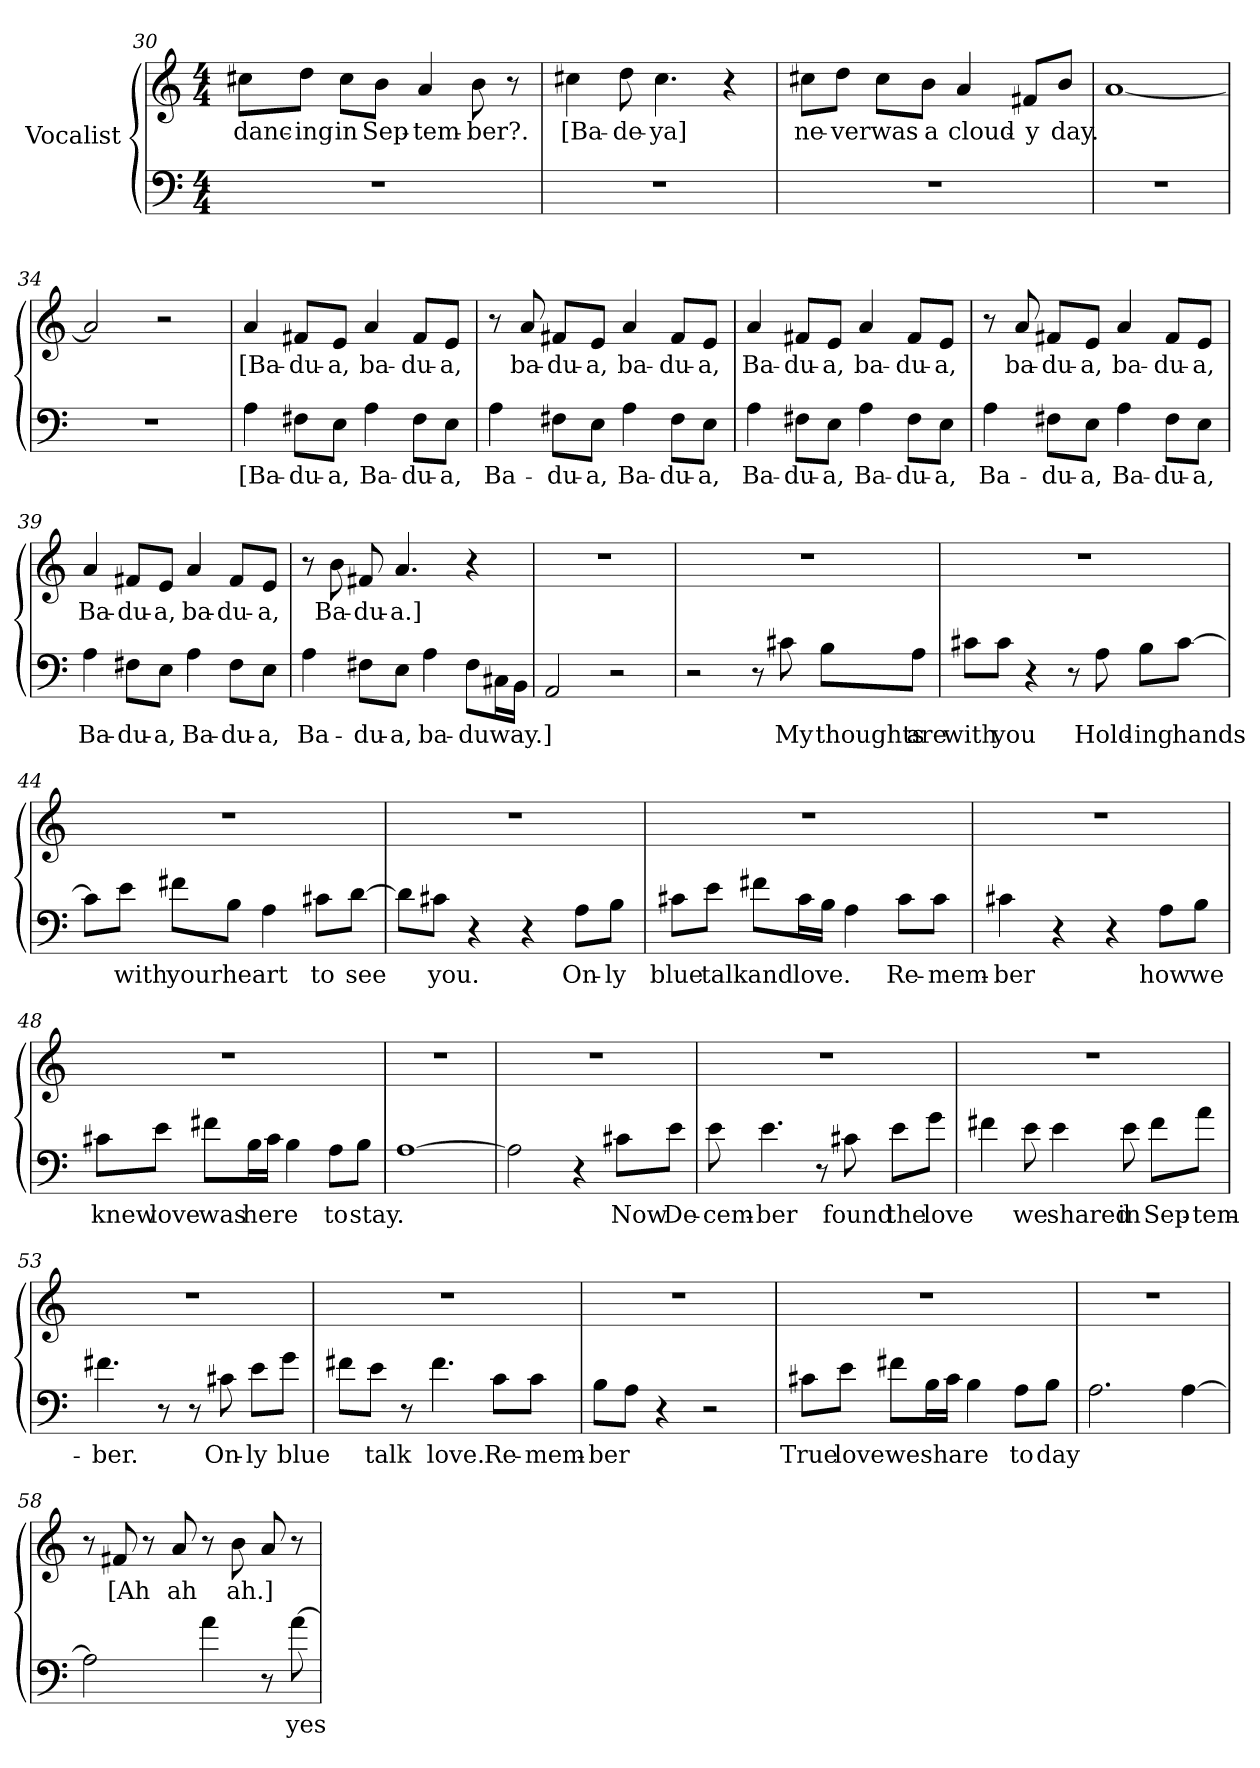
**kern	**text	**kern	**text
*part1	*part1	*part1	*part1
*staff2	*staff2	*staff1	*staff1
*I"Vocalist	*	*	*
*clefF4	*	*clefG2	*
*M4/4	*	*M4/4	*
=30	=30	=30	=30
1r	.	8cc#X\L	danc-
.	.	8dd\J	-ing
.	.	8cc#\L	in
.	.	8b\J	Sep-
.	.	4a	-tem-
.	.	8b	-ber?.
.	.	8r	.
=31	=31	=31	=31
1r	.	4cc#X	[Ba-
.	.	8dd	-de-
.	.	4.cc#	-ya]
.	.	4r	.
=32	=32	=32	=32
1r	.	8cc#X\L	ne-
.	.	8dd\J	-ver
.	.	8cc#\L	was
.	.	8b\J	a
.	.	4a	cloud-
.	.	8f#X/L	-y
.	.	8b/J	day.
=33	=33	=33	=33
1r	.	[1a	_
=34	=34	=34	=34
1r	.	2a]	_
.	.	2r	.
=35	=35	=35	=35
4A	[Ba-	4a	[Ba-
8F#X\L	-du-	8f#X/L	-du-
8E\J	-a,	8e/J	-a,
4A	Ba-	4a	ba-
8F#\L	-du-	8f#/L	-du-
8E\J	-a,	8e/J	-a,
=36	=36	=36	=36
4A	Ba-	8r	.
.	.	8a	ba-
8F#X\L	-du-	8f#X/L	-du-
8E\J	-a,	8e/J	-a,
4A	Ba-	4a	ba-
8F#\L	-du-	8f#/L	-du-
8E\J	-a,	8e/J	-a,
=37	=37	=37	=37
4A	Ba-	4a	Ba-
8F#X\L	-du-	8f#X/L	-du-
8E\J	-a,	8e/J	-a,
4A	Ba-	4a	ba-
8F#\L	-du-	8f#/L	-du-
8E\J	-a,	8e/J	-a,
=38	=38	=38	=38
4A	Ba-	8r	.
.	.	8a	ba-
8F#X\L	-du-	8f#X/L	-du-
8E\J	-a,	8e/J	-a,
4A	Ba-	4a	ba-
8F#\L	-du-	8f#/L	-du-
8E\J	-a,	8e/J	-a,
=39	=39	=39	=39
4A	Ba-	4a	Ba-
8F#X\L	-du-	8f#X/L	-du-
8E\J	-a,	8e/J	-a,
4A	Ba-	4a	ba-
8F#\L	-du-	8f#/L	-du-
8E\J	-a,	8e/J	-a,
=40	=40	=40	=40
4A	Ba-	8r	.
.	.	8b	Ba-
8F#X\L	-du-	8f#X	-du-
8E\J	-a,	4.a	-a.]
4A	ba-	.	.
8F#\L	-du	4r	.
16C#X\L	way.]	.	.
16BB\JJ	_	.	.
=41	=41	=41	=41
2AA	_	1r	.
2r	.	.	.
=42	=42	=42	=42
2r	.	1r	.
8r	.	.	.
8c#X	My	.	.
8B\L	thoughts	.	.
8A\J	are	.	.
=43	=43	=43	=43
8c#X\L	with	1r	.
8c#\J	you	.	.
4r	.	.	.
8r	.	.	.
8A	Hold-	.	.
8B\L	-ing	.	.
[8c#\J	hands	.	.
=44	=44	=44	=44
8c#\L]	_	1r	.
8e\J	with	.	.
8f#X\L	your	.	.
8B\J	heart	.	.
4A	_	.	.
8c#X\L	to	.	.
[8d\J	see	.	.
=45	=45	=45	=45
8d\L]	_	1r	.
8c#X\J	you.	.	.
4r	.	.	.
4r	.	.	.
8A\L	On-	.	.
8B\J	-ly	.	.
=46	=46	=46	=46
8c#X\L	blue	1r	.
8e\J	talk	.	.
8f#X\L	and	.	.
16c#\L	love.	.	.
16B\JJ	_	.	.
4A	_	.	.
8c#\L	Re-	.	.
8c#\J	-mem-	.	.
=47	=47	=47	=47
4c#X	-ber	1r	.
4r	.	.	.
4r	.	.	.
8A\L	how	.	.
8B\J	we	.	.
=48	=48	=48	=48
8c#X\L	knew	1r	.
8e\J	love	.	.
8f#X\L	was	.	.
16B\L	here	.	.
16c#\JJ	_	.	.
4B	_	.	.
8A\L	to	.	.
8B\J	stay.	.	.
=49	=49	=49	=49
[1A	_	1r	.
=50	=50	=50	=50
2A]	_	1r	.
4r	.	.	.
8c#X\L	Now	.	.
8e\J	De-	.	.
=51	=51	=51	=51
8e	-cem-	1r	.
4.e	-ber	.	.
8r	.	.	.
8c#X	found	.	.
8e\L	the	.	.
8g\J	love	.	.
=52	=52	=52	=52
4f#X	_	1r	.
8e	we	.	.
4e	shared	.	.
8e	in	.	.
8f#\L	Sep-	.	.
8a\J	-tem-	.	.
=53	=53	=53	=53
4.f#X	-ber.	1r	.
8r	.	.	.
8r	.	.	.
8c#X	On-	.	.
8e\L	-ly	.	.
8g\J	blue	.	.
=54	=54	=54	=54
8f#X\L	_	1r	.
8e\J	talk	.	.
8r	.	.	.
4.f#	love.	.	.
8c\L	Re-	.	.
8c\J	-mem-	.	.
=55	=55	=55	=55
8B\L	-ber	1r	.
8A\J	_	.	.
4r	.	.	.
2r	.	.	.
=56	=56	=56	=56
8c#X\L	True	1r	.
8e\J	love	.	.
8f#X\L	we	.	.
16B\L	share	.	.
16c#\JJ	_	.	.
4B	_	.	.
8A\L	to	.	.
8B\J	day	.	.
=57	=57	=57	=57
2.A	_	1r	.
[4A	_	.	.
=58	=58	=58	=58
2A]	_	8r	.
.	.	8f#X	[Ah
.	.	8r	.
.	.	8a	ah
4a	_	8r	.
.	.	8b	ah.]
8r	.	8a	_
[8a	yes	8r	.
=	=	=	=
*-	*-	*-	*-
